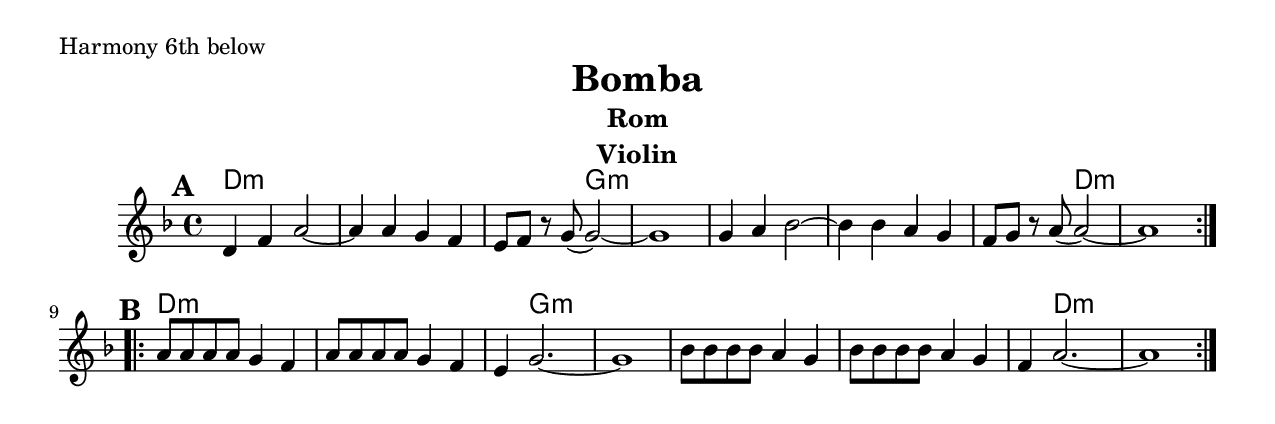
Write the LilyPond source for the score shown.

\version "2.18.0"
\include "english.ly"
\paper{
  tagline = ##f
  print-all-headers = ##t
  #(set-paper-size "letter")
}
date = #(strftime "%d-%m-%Y" (localtime (current-time)))

%\markup{ \italic{ " Updated " \date  }  }

\markup{ Harmony 6th below  }

%#################################### Melody ########################
melody = \relative c' {
  \clef treble
  \key d \minor
  \time 4/4
  \set Score.markFormatter = #format-mark-box-alphabet

  %\partial 16*3 a16 d f   %lead in notes

  \repeat volta 2{
  \mark \default
    d4 f a2~|
    a4 a4 g f
    e8 f r8 g8 (g2)~
    g1

    g4 a bf2~
    bf4 bf a g
    f8 g r8 a8 (a2)~
    a1
  }
  %\alternative { { }{ } }

  \repeat volta 2{
  \mark \default
    a8 a a a g4 f|
    a8 a a a g4 f
    e4 g2.~
    g1

    bf8 bf bf bf a4 g
    bf8 bf bf bf a4 g
    f4 a2.~
    a1
  }
  % \alternative { { }{ } }

}
%################################# Lyrics #####################
%\addlyrics{  }
%################################# Chords #######################
harmonies = \chordmode {
  d1:m
  s1
  s2
  g2:m
  s1*3
  s2
  d2:m
  s1
  %b
  d1:m
  s1
  s4
  g2:m
  s1*3
  s2
  d2:m



}

\score {
  <<
    \new ChordNames {
      \set chordChanges = ##f
      \harmonies
    }
    \new Staff
    \melody
  >>
  \header{
    title= "Bomba"
    subtitle="Rom"
    composer= ""
    instrument = "Violin"
    arranger= ""
  }
  \midi{\tempo 4 = 120}
  \layout{indent = 1.0\cm}
}
%{
% more verses:
\markup{}
\markup {
  \fill-line {
    \hspace #0.1 % distance from left margin
    \column {
      \line { "1."
        \column {
          ""
        }
      }
      \hspace #0.2 % vertical distance between verses
      \line { "2."
        \column {
         ""
        }
      }
    }
    \hspace #0.1  % horiz. distance between columns
    \column {
      \line { "3."
        \column {
          ""
        }
      }
      \hspace #0.2 % distance between verses
      \line { "4."
        \column {
         ""
        }
      }
    }
    \hspace #0.1 % distance to right margin
  }
}

%}
